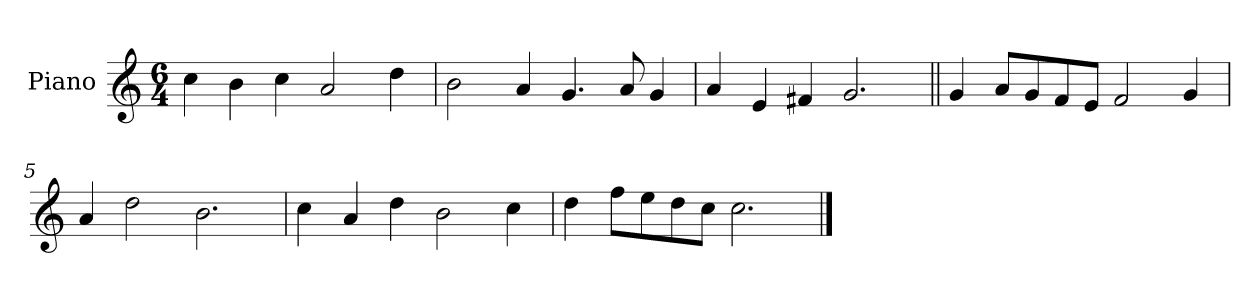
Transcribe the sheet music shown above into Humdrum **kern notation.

**kern
*part1
*staff1
*I"Piano
*I'Pno.
*clefG2
*k[]
*M6/4
=1
4cc\
4b\
4cc\
2a/
4dd\
=2
2b\
4a/
4.g/
8a/
4g/
=3
4a/
4e/
4f#X/
2.g/
=4||
4g/
8a/L
8g/
8f/
8e/J
2f/
4g/
=5
4a/
2dd\
2.b\
=6
4cc\
4a/
4dd\
2b\
4cc\
=7
4dd\
8ff\L
8ee\
8dd\
8cc\J
2.cc\
==
*-
